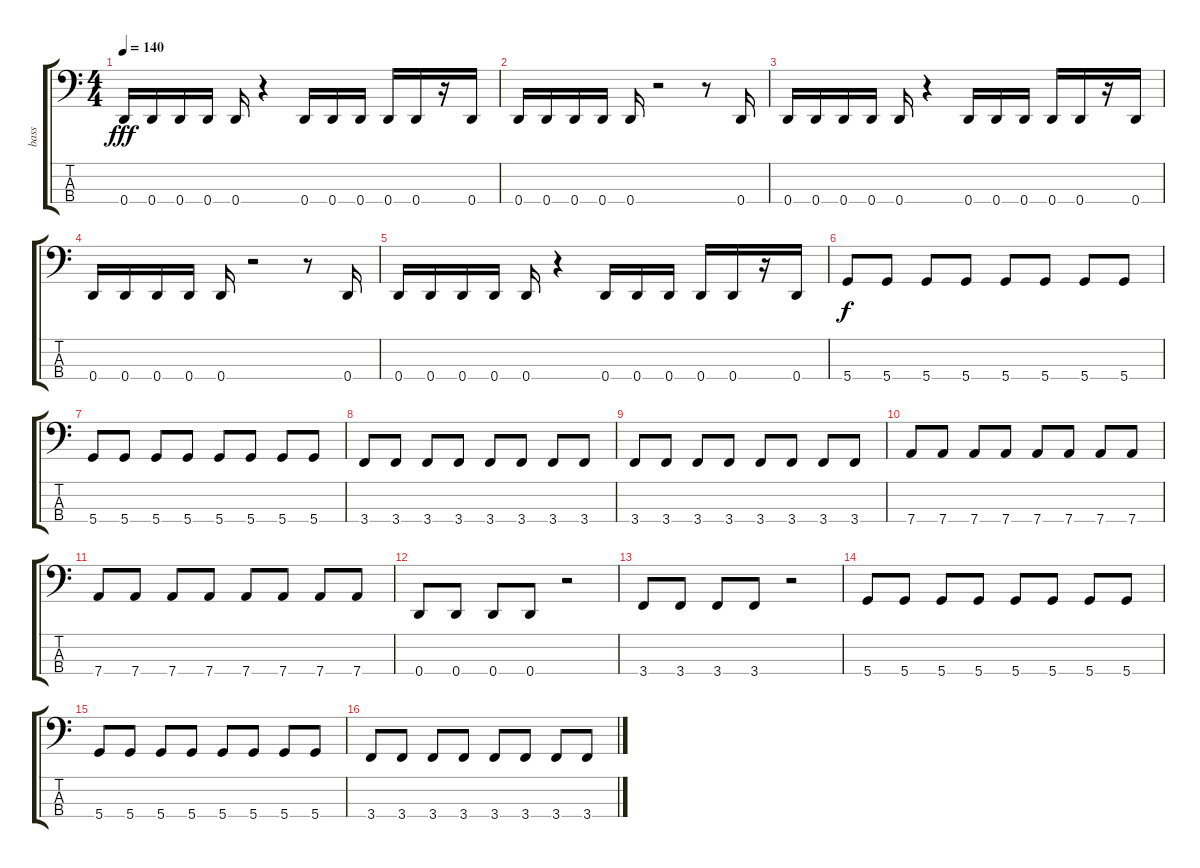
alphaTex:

\track ("bass" "bass") {instrument electricbassfinger}
\staff {score tabs}
\tuning (G2 D2 A1 D1) {hide}
\ts (4 4)
\tempo 140
\clef f4
\ks c
0.4.16{dy fff} 0.4.16 0.4.16 0.4.16 0.4.16 r.4 0.4.16 0.4.16 0.4.16 0.4.16 0.4.16 r.16 0.4.16 |
0.4.16 0.4.16 0.4.16 0.4.16 0.4.16 r.2 r.8 0.4.16 |
0.4.16 0.4.16 0.4.16 0.4.16 0.4.16 r.4 0.4.16 0.4.16 0.4.16 0.4.16 0.4.16 r.16 0.4.16 |
0.4.16 0.4.16 0.4.16 0.4.16 0.4.16 r.2 r.8 0.4.16 |
0.4.16 0.4.16 0.4.16 0.4.16 0.4.16 r.4 0.4.16 0.4.16 0.4.16 0.4.16 0.4.16 r.16 0.4.16 |
5.4.8{dy f} 5.4.8 5.4.8 5.4.8 5.4.8 5.4.8 5.4.8 5.4.8 |
5.4.8 5.4.8 5.4.8 5.4.8 5.4.8 5.4.8 5.4.8 5.4.8 |
3.4.8 3.4.8 3.4.8 3.4.8 3.4.8 3.4.8 3.4.8 3.4.8 |
3.4.8 3.4.8 3.4.8 3.4.8 3.4.8 3.4.8 3.4.8 3.4.8 |
7.4.8 7.4.8 7.4.8 7.4.8 7.4.8 7.4.8 7.4.8 7.4.8 |
7.4.8 7.4.8 7.4.8 7.4.8 7.4.8 7.4.8 7.4.8 7.4.8 |
0.4.8 0.4.8 0.4.8 0.4.8 r.2 |
3.4.8 3.4.8 3.4.8 3.4.8 r.2 |
5.4.8 5.4.8 5.4.8 5.4.8 5.4.8 5.4.8 5.4.8 5.4.8 |
5.4.8 5.4.8 5.4.8 5.4.8 5.4.8 5.4.8 5.4.8 5.4.8 |
3.4.8 3.4.8 3.4.8 3.4.8 3.4.8 3.4.8 3.4.8 3.4.8
